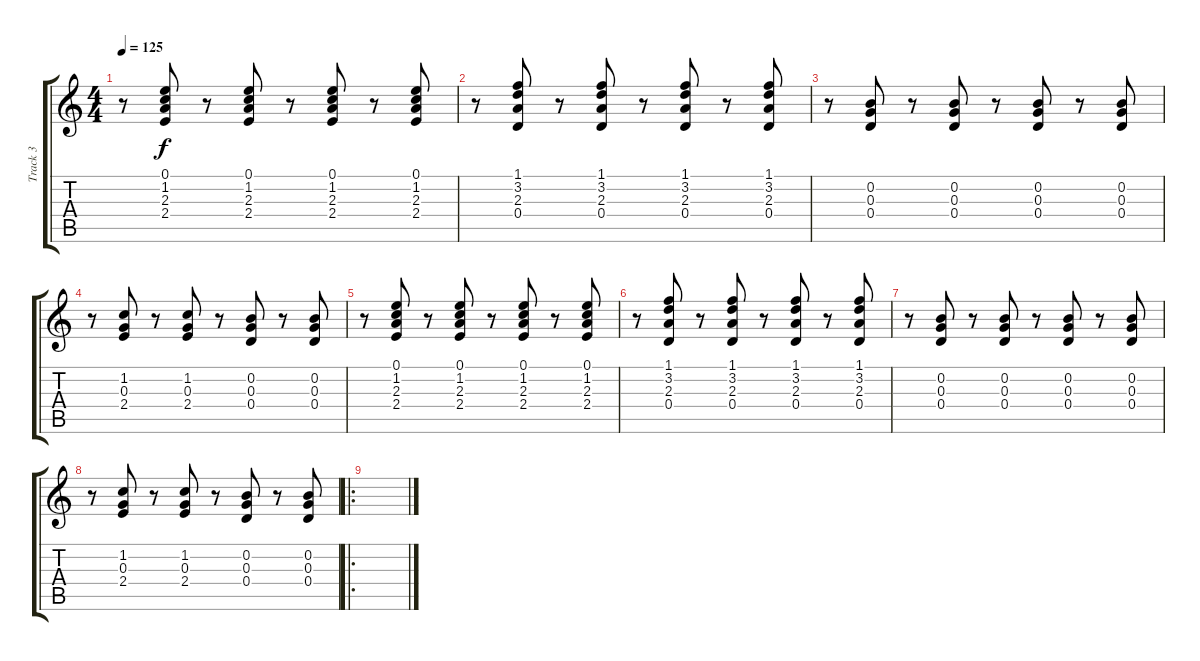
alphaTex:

\track ("Track 3" "Track 3") {instrument acousticguitarsteel}
\staff {score tabs}
\tuning (E4 B3 G3 D3 A2 E2) {hide}
\ts (4 4)
\tempo 125
\clef g2
\ks c
r.8{dy f} (0.1 1.2 2.3 2.4).8 r.8 (0.1 1.2 2.3 2.4).8 r.8 (0.1 1.2 2.3 2.4).8 r.8 (0.1 1.2 2.3 2.4).8 |
r.8 (1.1 3.2 2.3 0.4).8 r.8 (1.1 3.2 2.3 0.4).8 r.8 (1.1 3.2 2.3 0.4).8 r.8 (1.1 3.2 2.3 0.4).8 |
r.8 (0.2 0.3 0.4).8 r.8 (0.2 0.3 0.4).8 r.8 (0.2 0.3 0.4).8 r.8 (0.2 0.3 0.4).8 |
r.8 (1.2 0.3 2.4).8 r.8 (1.2 0.3 2.4).8 r.8 (0.2 0.3 0.4).8 r.8 (0.2 0.3 0.4).8 |
r.8 (0.1 1.2 2.3 2.4).8 r.8 (0.1 1.2 2.3 2.4).8 r.8 (0.1 1.2 2.3 2.4).8 r.8 (0.1 1.2 2.3 2.4).8 |
r.8 (1.1 3.2 2.3 0.4).8 r.8 (1.1 3.2 2.3 0.4).8 r.8 (1.1 3.2 2.3 0.4).8 r.8 (1.1 3.2 2.3 0.4).8 |
r.8 (0.2 0.3 0.4).8 r.8 (0.2 0.3 0.4).8 r.8 (0.2 0.3 0.4).8 r.8 (0.2 0.3 0.4).8 |
r.8 (1.2 0.3 2.4).8 r.8 (1.2 0.3 2.4).8 r.8 (0.2 0.3 0.4).8 r.8 (0.2 0.3 0.4).8 |
\ro
